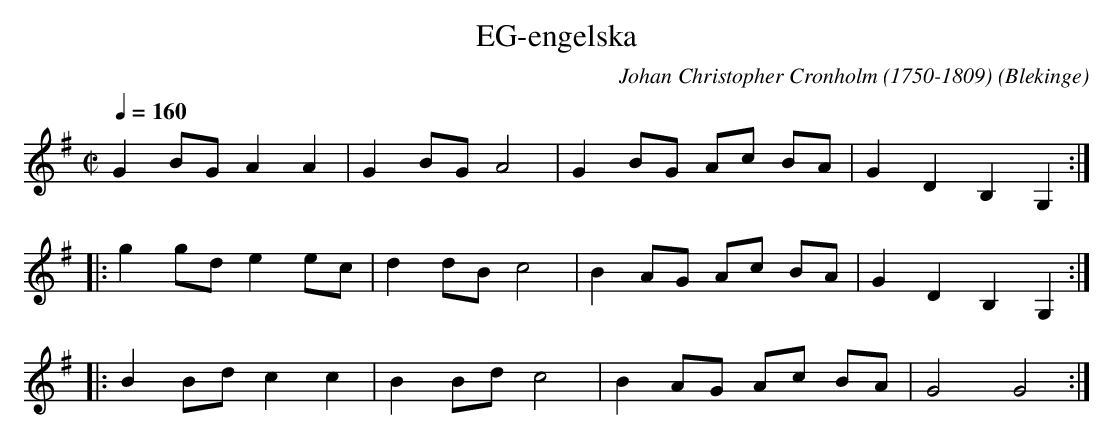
X:1
T:EG-engelska
C:Johan Christopher Cronholm (1750-1809)
O:Blekinge
M:C|
L:1/8
Q:1/4=160
K:G
   G2 BG A2 A2 | G2 BG A4 | G2 BG Ac BA | G2 D2 B,2 G,2 :|
|: g2 gd e2 ec | d2 dB c4 | B2 AG Ac BA | G2 D2 B,2 G,2 :|
|: B2 Bd c2 c2 | B2 Bd c4 | B2 AG Ac BA | G4 G4         :|
